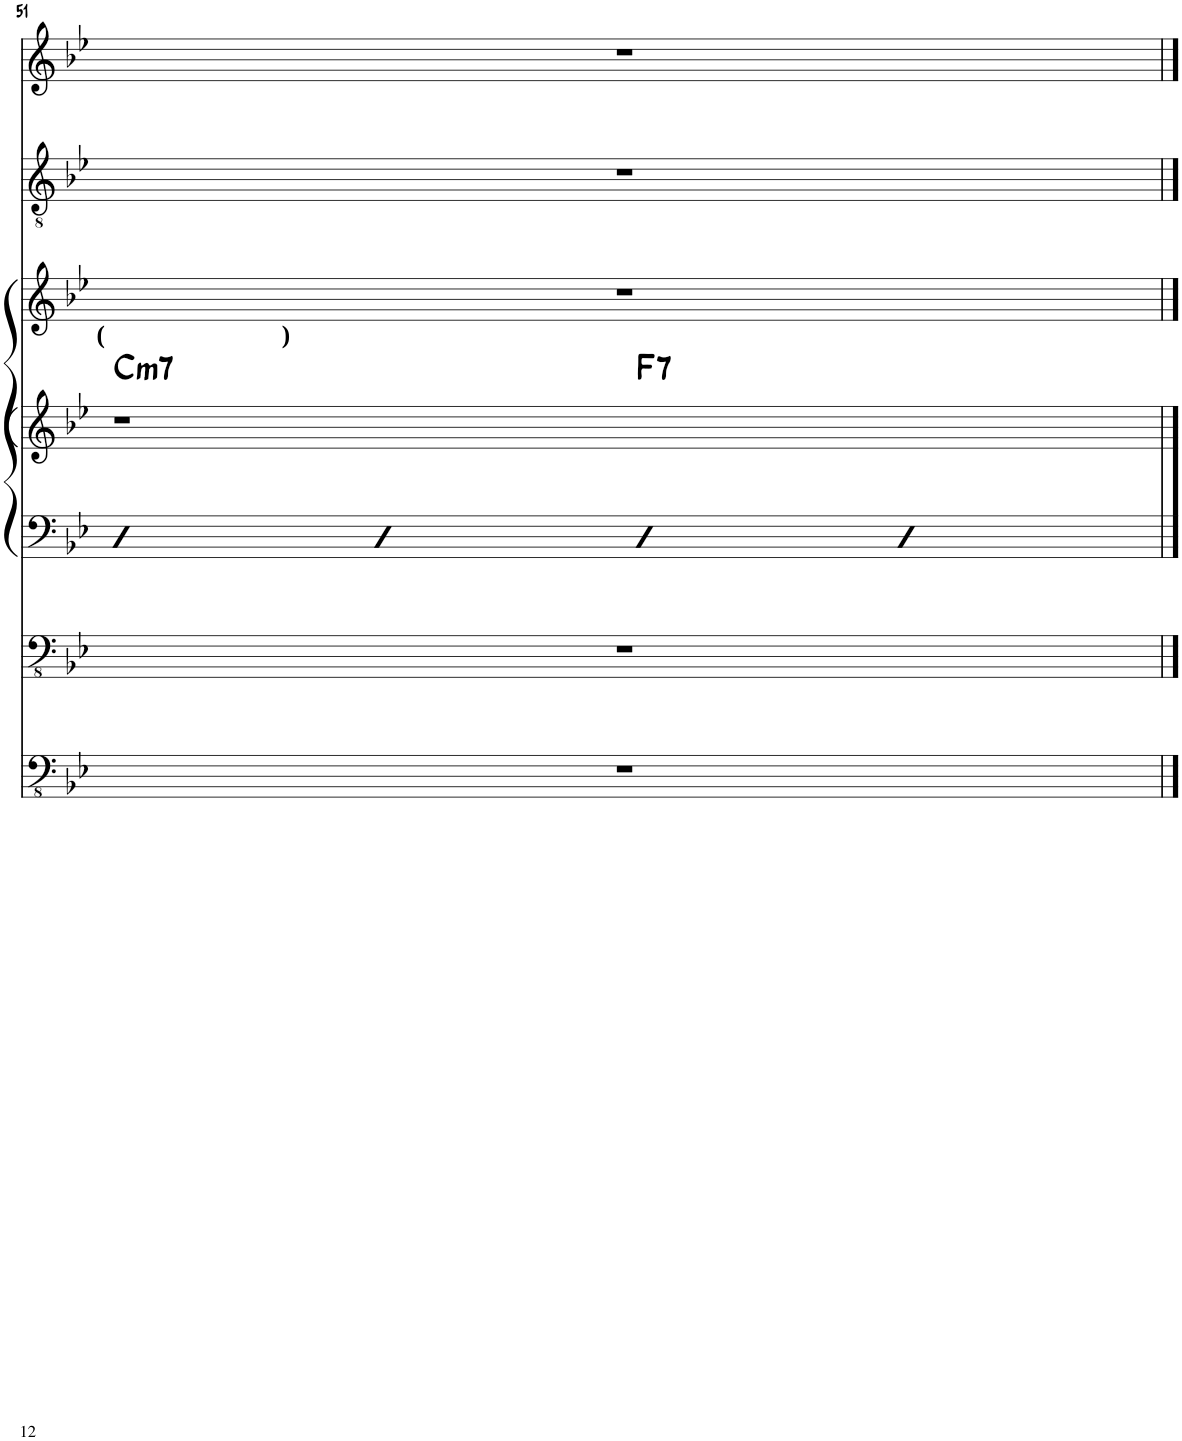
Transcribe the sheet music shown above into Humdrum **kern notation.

**kern
*part1
*staff1
*I"Piano
*I'Pno
!!LO:PB:g=z
*clefF4
*k[b-e-]
*M4/4
=51
4D
4D
4D
4D
==
*-
